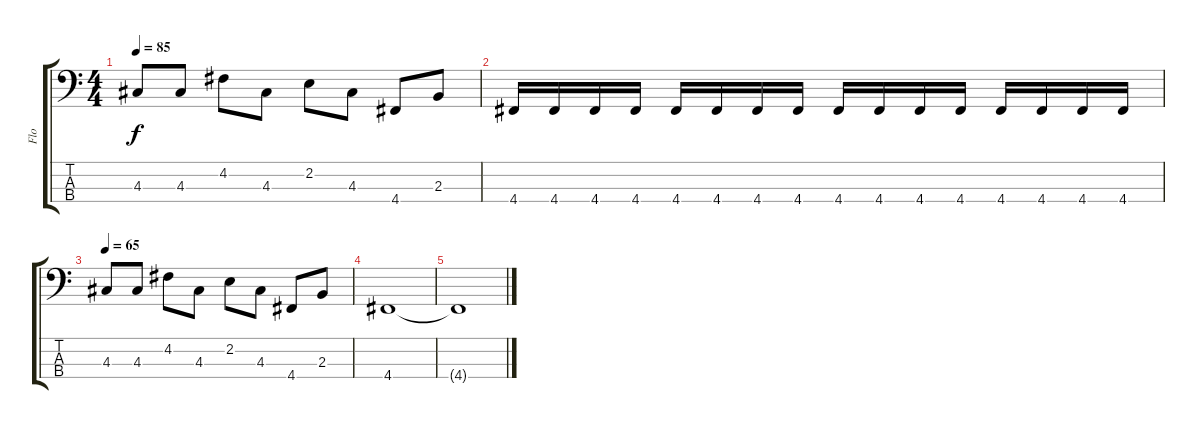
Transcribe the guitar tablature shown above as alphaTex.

\track ("Flo" "Flo") {instrument electricbasspick}
\staff {score tabs}
\tuning (G2 D2 A1 D1) {hide}
\ts (4 4)
\tempo 85
\clef f4
\ks c
4.3.8{dy f} 4.3.8 4.2.8 4.3.8 2.2.8 4.3.8 4.4.8 2.3.8 |
4.4.16 4.4.16 4.4.16 4.4.16 4.4.16 4.4.16 4.4.16 4.4.16 4.4.16 4.4.16 4.4.16 4.4.16 4.4.16 4.4.16 4.4.16 4.4.16 |
\tempo 65
4.3.8 4.3.8 4.2.8 4.3.8 2.2.8 4.3.8 4.4.8 2.3.8 |
4.4.1 |
4.4{t}.1
